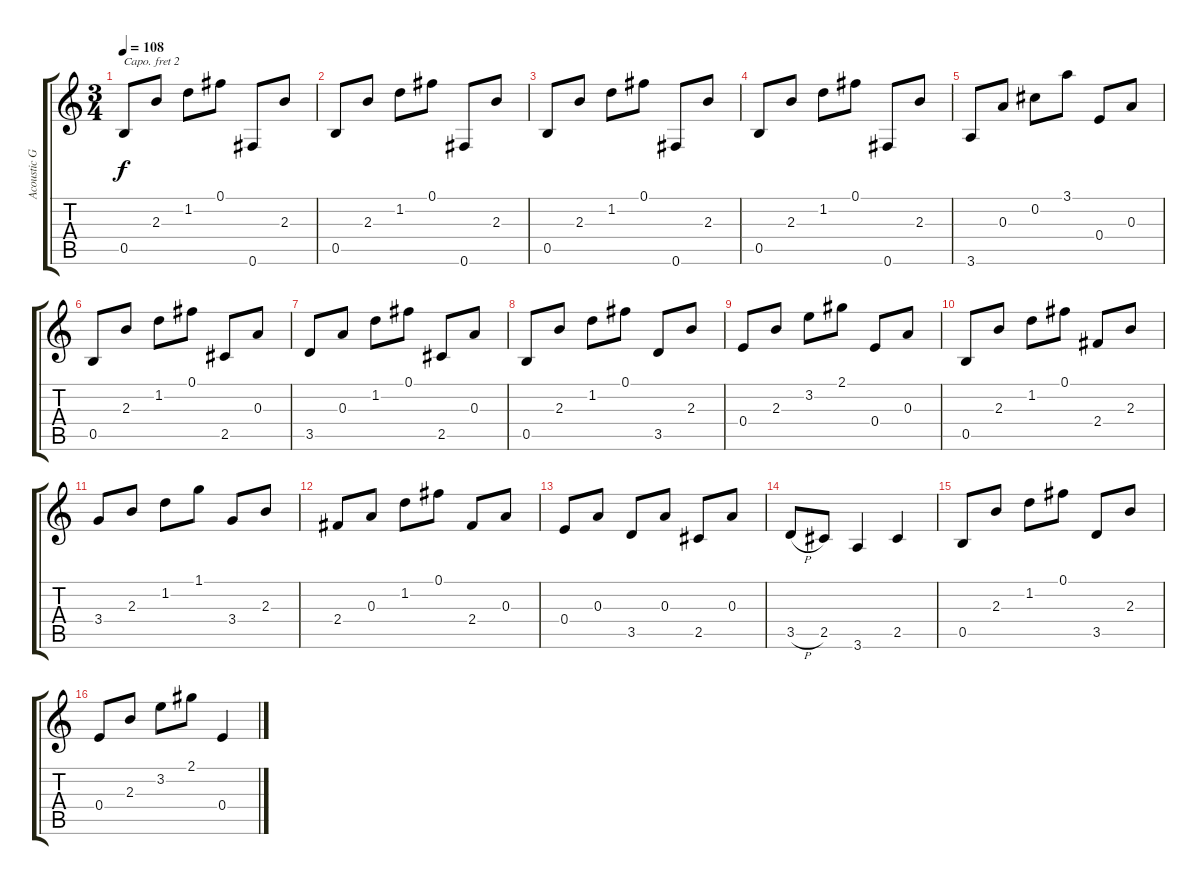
\track ("Acoustic Guitar" "Acoustic G") {instrument acousticguitarnylon}
\staff {score tabs}
\capo 2
\tuning (E4 B3 G3 D3 A2 E2) {hide}
\ts (3 4)
\tempo 108
\clef g2
\ks c
0.5.8{dy f instrument acousticguitarnylon} 2.3.8 1.2.8 0.1.8 0.6.8 2.3.8 |
0.5.8 2.3.8 1.2.8 0.1.8 0.6.8 2.3.8 |
0.5.8 2.3.8 1.2.8 0.1.8 0.6.8 2.3.8 |
0.5.8 2.3.8 1.2.8 0.1.8 0.6.8 2.3.8 |
3.6.8 0.3.8 0.2.8 3.1.8 0.4.8 0.3.8 |
0.5.8 2.3.8 1.2.8 0.1.8 2.5.8 0.3.8 |
3.5.8 0.3.8 1.2.8 0.1.8 2.5.8 0.3.8 |
0.5.8 2.3.8 1.2.8 0.1.8 3.5.8 2.3.8 |
0.4.8 2.3.8 3.2.8 2.1.8 0.4.8 0.3.8 |
0.5.8 2.3.8 1.2.8 0.1.8 2.4.8 2.3.8 |
3.4.8 2.3.8 1.2.8 1.1.8 3.4.8 2.3.8 |
2.4.8 0.3.8 1.2.8 0.1.8 2.4.8 0.3.8 |
0.4.8 0.3.8 3.5.8 0.3.8 2.5.8 0.3.8 |
3.5{h}.8 2.5.8 3.6.4 2.5.4 |
0.5.8 2.3.8 1.2.8 0.1.8 3.5.8 2.3.8 |
0.4.8 2.3.8 3.2.8 2.1.8 0.4.4
